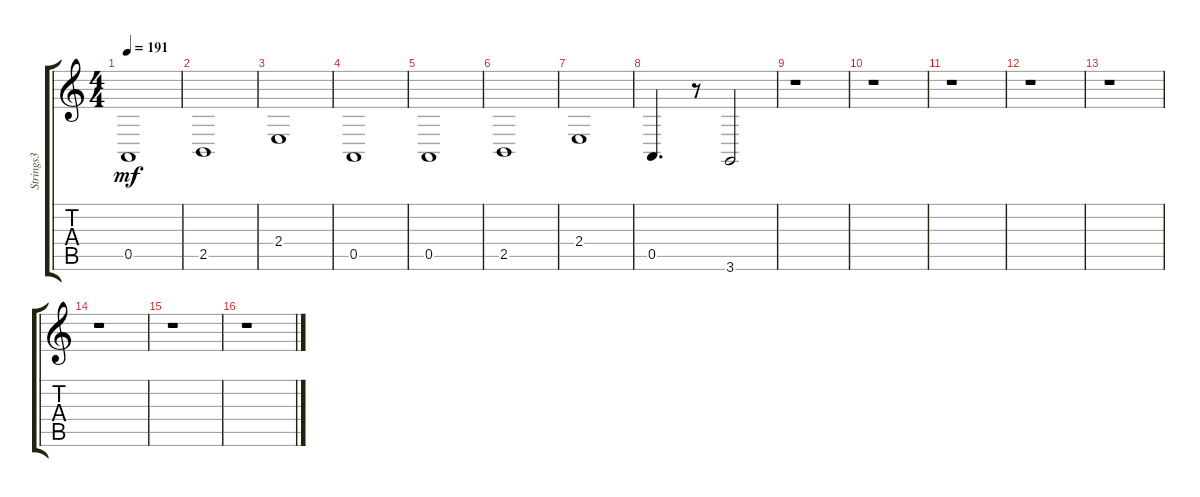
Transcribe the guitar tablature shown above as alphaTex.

\track ("Strings3" "Strings3") {instrument stringensemble1}
\staff {score tabs}
\tuning (E4 B3 G3 D3 A2 E2) {hide}
\ts (4 4)
\tempo 191
\clef g2
\ks c
0.5.1{dy mf} |
2.5.1 |
2.4.1 |
0.5.1 |
0.5.1 |
2.5.1 |
2.4.1 |
0.5.4{d} r.8 3.6.2 |
r.1 |
r.1 |
r.1 |
r.1 |
r.1 |
r.1 |
r.1 |
r.1
